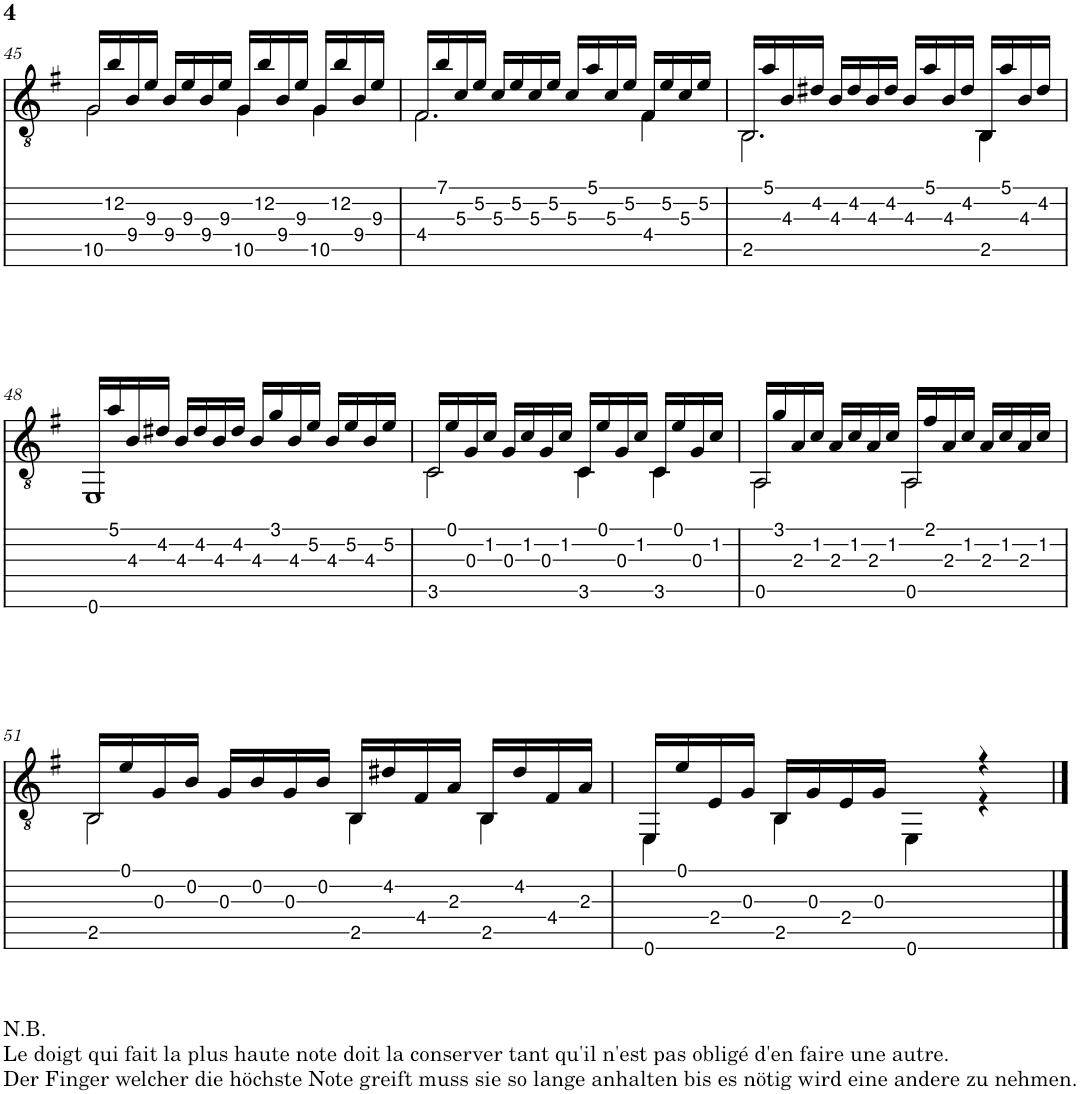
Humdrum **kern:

**kern	**kern
*part1	*part1
*staff2	*staff1
*I"Classical Guitar	*
!!LO:PB:g=z
*	*clefGv2
*k[f#]	*k[f#]
*e:	*e:
*M4/4	*M4/4
*met(c)	*met(c)
=45	=45
*^	*^
16GLL	2G	16G/LL	2G\
16bJ	.	16b/	.
16BL	.	16B/	.
16eJJ	.	16e/JJ	.
16BLL	.	16B/LL	.
16eJ	.	16e/	.
16BL	.	16B/	.
16eJJ	.	16e/JJ	.
16GLL	4G	16G/LL	4G\
16bJ	.	16b/	.
16BL	.	16B/	.
16eJJ	.	16e/JJ	.
16GLL	4G	16G/LL	4G\
16bJ	.	16b/	.
16BL	.	16B/	.
16eJJ	.	16e/JJ	.
=46	=46	=46	=46
16F#LL	2.F#	16F#/LL	2.F#\
16bJ	.	16b/	.
16cL	.	16c/	.
16eJJ	.	16e/JJ	.
16cLL	.	16c/LL	.
16eJ	.	16e/	.
16cL	.	16c/	.
16eJJ	.	16e/JJ	.
16cLL	.	16c/LL	.
16aJ	.	16a/	.
16cL	.	16c/	.
16eJJ	.	16e/JJ	.
16F#LL	4F#	16F#/LL	4F#\
16eJ	.	16e/	.
16cL	.	16c/	.
16eJJ	.	16e/JJ	.
=47	=47	=47	=47
16BBLL	2.BB	16BB/LL	2.BB\
16aJ	.	16a/	.
16BL	.	16B/	.
16d#XJJ	.	16d#X/JJ	.
16BLL	.	16B/LL	.
16d#J	.	16d#/	.
16BL	.	16B/	.
16d#JJ	.	16d#/JJ	.
16BLL	.	16B/LL	.
16aJ	.	16a/	.
16BL	.	16B/	.
16d#JJ	.	16d#/JJ	.
16BBLL	4BB	16BB/LL	4BB\
16aJ	.	16a/	.
16BL	.	16B/	.
16d#JJ	.	16d#/JJ	.
!!LO:LB:g=z	!!
=48	=48	=48	=48
16EELL	1EE	16EE/LL	1EE
16aJ	.	16a/	.
16BL	.	16B/	.
16d#XJJ	.	16d#X/JJ	.
16BLL	.	16B/LL	.
16d#J	.	16d#/	.
16BL	.	16B/	.
16d#JJ	.	16d#/JJ	.
16BLL	.	16B/LL	.
16gJ	.	16g/	.
16BL	.	16B/	.
16eJJ	.	16e/JJ	.
16BLL	.	16B/LL	.
16eJ	.	16e/	.
16BL	.	16B/	.
16eJJ	.	16e/JJ	.
=49	=49	=49	=49
16CLL	2C	16C/LL	2C\
16eJ	.	16e/	.
16GL	.	16G/	.
16cJJ	.	16c/JJ	.
16GLL	.	16G/LL	.
16cJ	.	16c/	.
16GL	.	16G/	.
16cJJ	.	16c/JJ	.
16CLL	4C	16C/LL	4C\
16eJ	.	16e/	.
16GL	.	16G/	.
16cJJ	.	16c/JJ	.
16CLL	4C	16C/LL	4C\
16eJ	.	16e/	.
16GL	.	16G/	.
16cJJ	.	16c/JJ	.
=50	=50	=50	=50
16AALL	2AA	16AA/LL	2AA\
16gJ	.	16g/	.
16AL	.	16A/	.
16cJJ	.	16c/JJ	.
16ALL	.	16A/LL	.
16cJ	.	16c/	.
16AL	.	16A/	.
16cJJ	.	16c/JJ	.
16AALL	2AA	16AA/LL	2AA\
16f#J	.	16f#/	.
16AL	.	16A/	.
16cJJ	.	16c/JJ	.
16ALL	.	16A/LL	.
16cJ	.	16c/	.
16AL	.	16A/	.
16cJJ	.	16c/JJ	.
!!LO:LB:g=z	!!
=51	=51	=51	=51
!LO:TX:b:t=N.B.	!	!	!
!LO:TX:b:t=Le doigt qui fait la plus haute note doit la conserver tant qu'il n'est pas obligé d'en faire une autre.	!	!	!
!LO:TX:b:t=Der Finger welcher die höchste Note greift muss sie so lange anhalten bis es nötig wird eine andere zu nehmen.	!	!	!
16BBLL	2BB	16BB/LL	2BB\
16eJ	.	16e/	.
16GL	.	16G/	.
16BJJ	.	16B/JJ	.
16GLL	.	16G/LL	.
16BJ	.	16B/	.
16GL	.	16G/	.
16BJJ	.	16B/JJ	.
16BBLL	4BB	16BB/LL	4BB\
16d#XJ	.	16d#X/	.
16F#L	.	16F#/	.
16AJJ	.	16A/JJ	.
16BBLL	4BB	16BB/LL	4BB\
16d#J	.	16d#/	.
16F#L	.	16F#/	.
16AJJ	.	16A/JJ	.
=52	=52	=52	=52
16EELL	4EE	16EE/LL	4EE\
16eJ	.	16e/	.
16EL	.	16E/	.
16GJJ	.	16G/JJ	.
16BBLL	4BB	16BB/LL	4BB\
16GJ	.	16G/	.
16EL	.	16E/	.
16GJJ	.	16G/JJ	.
4ryy	4EE	4ryy	4EE\
4r	4r	4r	4r
*v	*v	*	*
*	*v	*v
==	==
*-	*-
